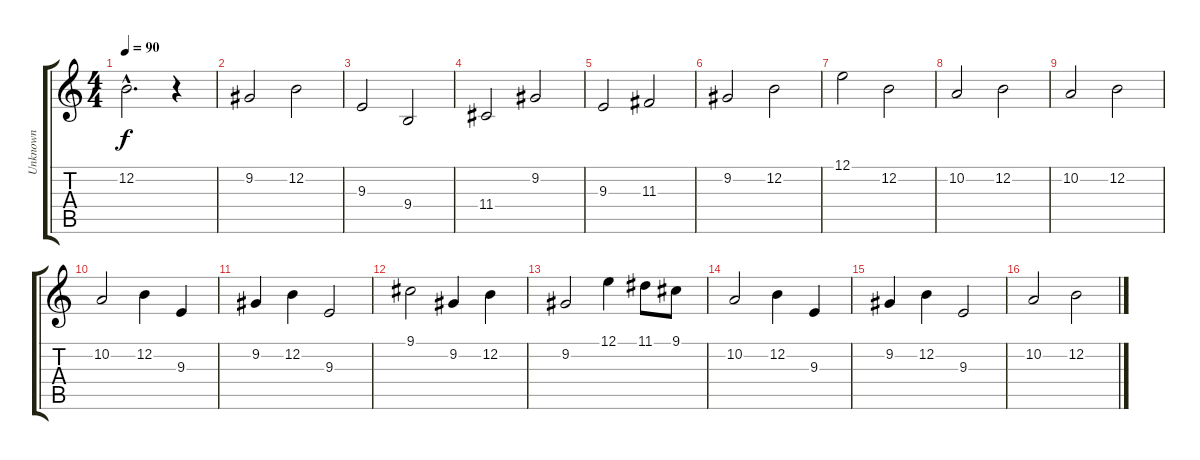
\track ("Unknown" "Unknown") {instrument pad2warm}
\staff {score tabs}
\tuning (E4 B3 G3 D3 A2 E2) {hide}
\ts (4 4)
\tempo 90
\clef g2
\ks c
12.2{hac}.2{d dy f} r.4 |
9.2.2 12.2.2 |
9.3.2 9.4.2 |
11.4.2 9.2.2 |
9.3.2 11.3.2 |
9.2.2 12.2.2 |
12.1.2 12.2.2 |
10.2.2 12.2.2 |
10.2.2 12.2.2 |
10.2.2{volume 10} 12.2.4 9.3.4 |
9.2.4 12.2.4 9.3.2 |
9.1.2 9.2.4 12.2.4 |
9.2.2 12.1.4 11.1.8 9.1.8 |
10.2.2 12.2.4 9.3.4 |
9.2.4 12.2.4 9.3.2 |
10.2.2 12.2.2
